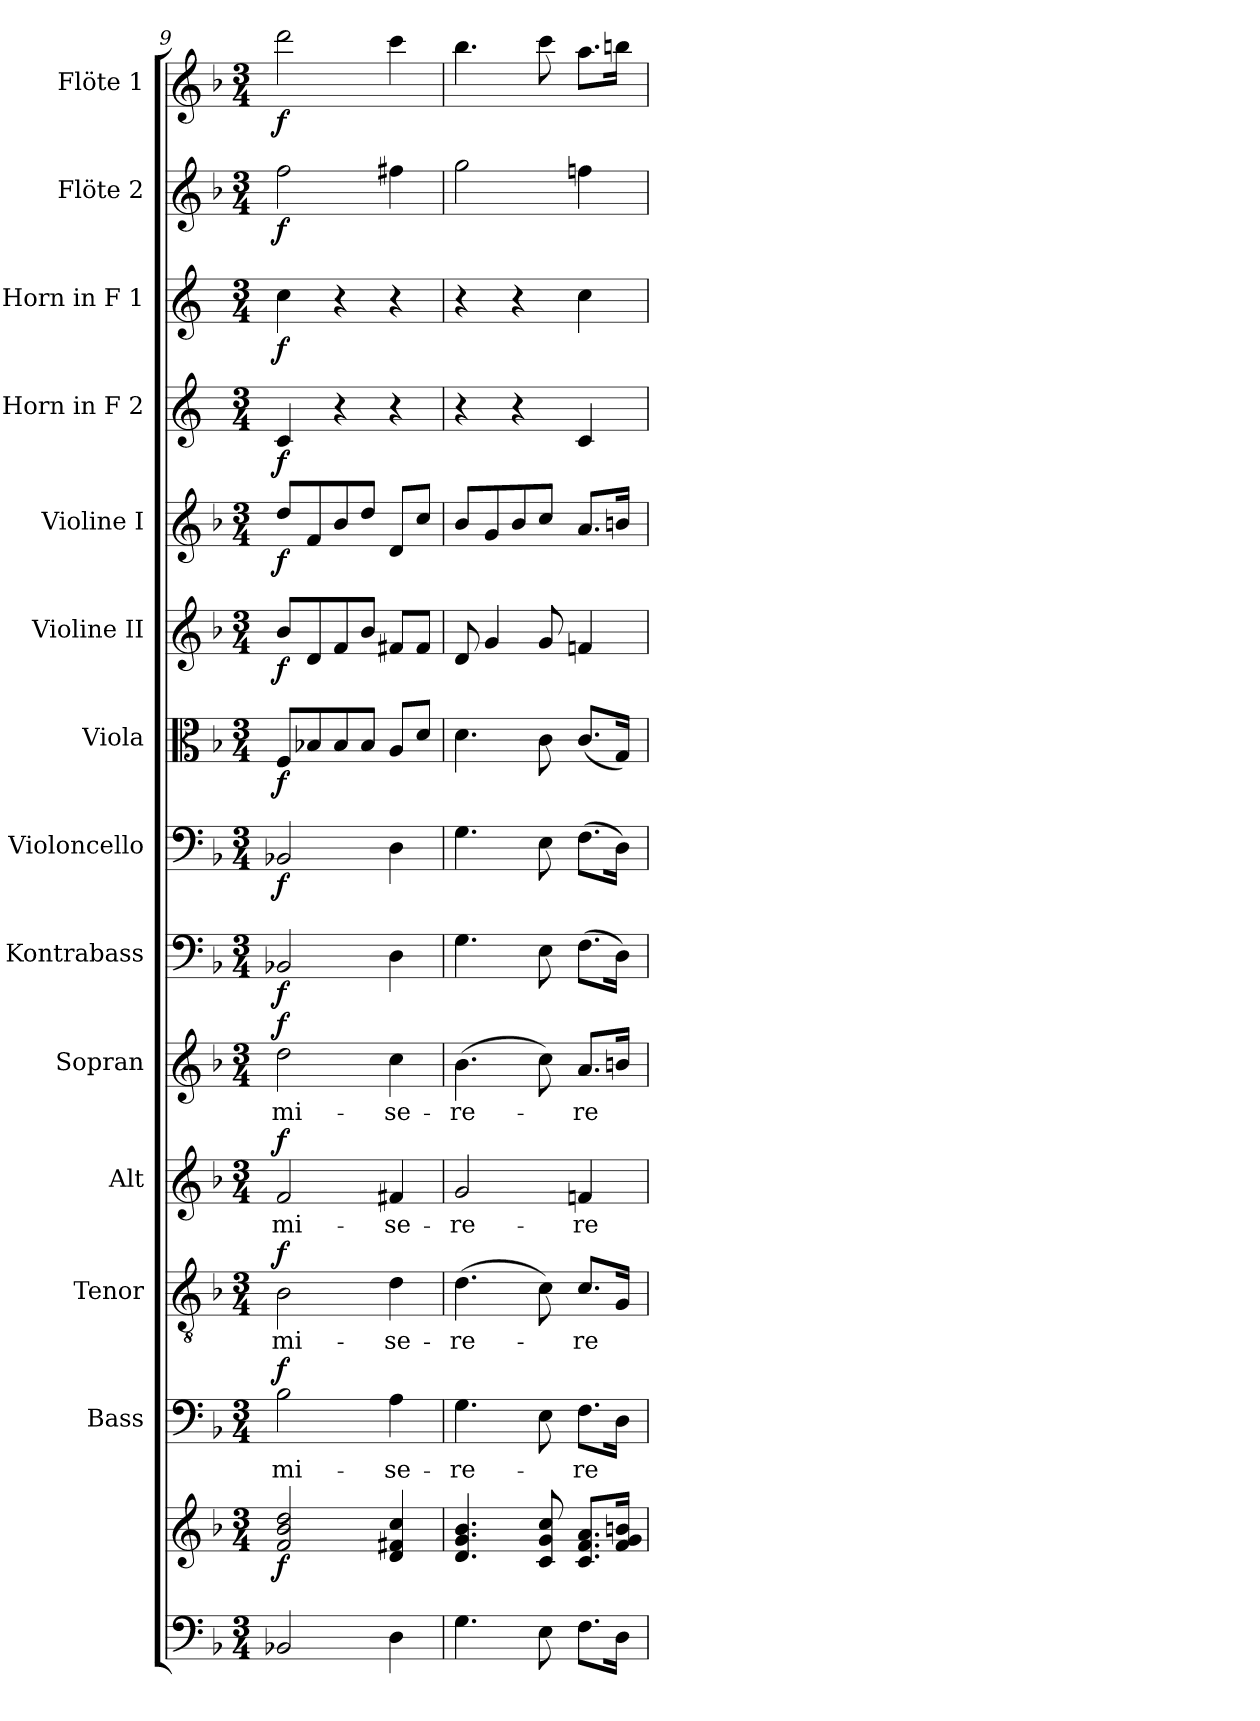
**kern	**kern	**dynam	**kern	**text	**dynam	**kern	**text	**dynam	**kern	**text	**dynam	**kern	**text	**dynam	**kern	**dynam	**kern	**dynam	**kern	**dynam	**kern	**dynam	**kern	**dynam	**kern	**dynam	**kern	**dynam	**kern	**dynam	**kern	**dynam
*part14	*part14	*part14	*part13	*part13	*part13	*part12	*part12	*part12	*part11	*part11	*part11	*part10	*part10	*part10	*part9	*part9	*part8	*part8	*part7	*part7	*part6	*part6	*part5	*part5	*part4	*part4	*part3	*part3	*part2	*part2	*part1	*part1
*staff15	*staff14	*staff14/15	*staff13	*staff13	*staff13	*staff12	*staff12	*staff12	*staff11	*staff11	*staff11	*staff10	*staff10	*staff10	*staff9	*staff9	*staff8	*staff8	*staff7	*staff7	*staff6	*staff6	*staff5	*staff5	*staff4	*staff4	*staff3	*staff3	*staff2	*staff2	*staff1	*staff1
*	*	*	*I"Bass	*	*	*I"Tenor	*	*	*I"Alt	*	*	*I"Sopran	*	*	*I"Kontrabass	*	*I"Violoncello	*	*I"Viola	*	*I"Violine II	*	*I"Violine I	*	*I"Horn in F 2	*	*I"Horn in F 1	*	*I"Flöte 2	*	*I"Flöte 1	*
*	*	*	*I'B.	*	*	*I'T.	*	*	*I'A.	*	*	*I'S.	*	*	*I'Kb.	*	*I'Vc.	*	*I'Vla.	*	*I'Vl. II	*	*I'Vl. I	*	*	*	*	*	*I'Fl. 2	*	*I'Fl. 1	*
!!LO:PB:g=z
*clefF4	*clefG2	*	*clefF4	*	*	*clefGv2	*	*	*clefG2	*	*	*clefG2	*	*	*clefF4	*	*clefF4	*	*clefC3	*	*clefG2	*	*clefG2	*	*clefG2	*	*clefG2	*	*clefG2	*	*clefG2	*
*	*	*	*	*	*	*	*	*	*	*	*	*	*	*	*ITrd7c12	*	*	*	*	*	*	*	*	*	*ITrd4c7	*	*ITrd4c7	*	*	*	*	*
*k[b-]	*k[b-]	*	*k[b-]	*	*	*k[b-]	*	*	*k[b-]	*	*	*k[b-]	*	*	*k[b-]	*	*k[b-]	*	*k[b-]	*	*k[b-]	*	*k[b-]	*	*k[b-]	*	*k[b-]	*	*k[b-]	*	*k[b-]	*
*F:	*F:	*	*F:	*	*	*F:	*	*	*F:	*	*	*F:	*	*	*F:	*	*F:	*	*F:	*	*F:	*	*F:	*	*F:	*	*F:	*	*F:	*	*F:	*
*M3/4	*M3/4	*	*M3/4	*	*	*M3/4	*	*	*M3/4	*	*	*M3/4	*	*	*M3/4	*	*M3/4	*	*M3/4	*	*M3/4	*	*M3/4	*	*M3/4	*	*M3/4	*	*M3/4	*	*M3/4	*
=9	=9	=9	=9	=9	=9	=9	=9	=9	=9	=9	=9	=9	=9	=9	=9	=9	=9	=9	=9	=9	=9	=9	=9	=9	=9	=9	=9	=9	=9	=9	=9	=9
!	!	!LO:DY:b	!	!LO:LY:b	!LO:DY:a	!	!LO:LY:b	!LO:DY:a	!	!LO:LY:b	!LO:DY:a	!	!LO:LY:b	!LO:DY:a	!	!LO:DY:b	!	!LO:DY:b	!	!LO:DY:b	!	!LO:DY:b	!	!LO:DY:b	!	!LO:DY:b	!	!LO:DY:b	!	!LO:DY:b	!	!LO:DY:b
2BB-X/	2f/ 2b-/ 2dd/	f	2B-\	mi-	f	2B-\	mi-	f	2f/	mi-	f	2dd\	mi-	f	2BBB-X/	f	2BB-X/	f	8F/L	f	8b-/L	f	8dd/L	f	4F/	f	4f\	f	2ff\	f	2ddd\	f
.	.	.	.	.	.	.	.	.	.	.	.	.	.	.	.	.	.	.	8B-X/	.	8d/	.	8f/	.	.	.	.	.	.	.	.	.
.	.	.	.	.	.	.	.	.	.	.	.	.	.	.	.	.	.	.	8B-/	.	8f/	.	8b-/	.	4r	.	4r	.	.	.	.	.
.	.	.	.	.	.	.	.	.	.	.	.	.	.	.	.	.	.	.	8B-/J	.	8b-/J	.	8dd/J	.	.	.	.	.	.	.	.	.
!	!	!	!	!LO:LY:b	!	!	!LO:LY:b	!	!	!LO:LY:b	!	!	!LO:LY:b	!	!	!	!	!	!	!	!	!	!	!	!	!	!	!	!	!	!	!
4D\	4d/ 4f#X/ 4cc/	.	4A\	-se-	.	4d\	-se-	.	4f#X/	-se-	.	4cc\	-se-	.	4DD\	.	4D\	.	8A/L	.	8f#X/L	.	8d/L	.	4r	.	4r	.	4ff#X\	.	4ccc\	.
.	.	.	.	.	.	.	.	.	.	.	.	.	.	.	.	.	.	.	8d/J	.	8f#/J	.	8cc/J	.	.	.	.	.	.	.	.	.
=10	=10	=10	=10	=10	=10	=10	=10	=10	=10	=10	=10	=10	=10	=10	=10	=10	=10	=10	=10	=10	=10	=10	=10	=10	=10	=10	=10	=10	=10	=10	=10	=10
!	!	!	!	!LO:LY:b	!	!	!LO:LY:b	!	!	!LO:LY:b	!	!	!LO:LY:b	!	!	!	!	!	!	!	!	!	!	!	!	!	!	!	!	!	!	!
4.G\	4.d/ 4.g/ 4.b-/	.	4.G\	-re-	.	(>4.d\	-re-	.	2g/	-re-	.	(>4.b-\	-re-	.	4.GG\	.	4.G\	.	4.d\	.	8d/	.	8b-/L	.	4r	.	4r	.	2gg\	.	4.bb-\	.
.	.	.	.	.	.	.	.	.	.	.	.	.	.	.	.	.	.	.	.	.	4g/	.	8g/	.	.	.	.	.	.	.	.	.
.	.	.	.	.	.	.	.	.	.	.	.	.	.	.	.	.	.	.	.	.	.	.	8b-/	.	4r	.	4r	.	.	.	.	.
8E\	8c/ 8g/ 8cc/	.	8E\	.	.	8c\)	.	.	.	.	.	8cc\)	.	.	8EE\	.	8E\	.	8c\	.	8g/	.	8cc/J	.	.	.	.	.	.	.	8ccc\	.
!	!	!	!	!LO:LY:b	!	!	!LO:LY:b	!	!	!LO:LY:b	!	!	!LO:LY:b	!	!	!	!	!	!	!	!	!	!	!	!	!	!	!	!	!	!	!
8.F\L	8.c/ 8.f/ 8.a/L	.	8.F\L	-re	.	8.c/L	-re	.	4fn/	-re	.	8.a/L	-re	.	(>8.FF\L	.	(>8.F\L	.	(<8.c/L	.	4fn/	.	8.a/L	.	4F/	.	4f\	.	4ffn\	.	8.aa\L	.
16D\Jk	16f/ 16g/ 16bn/Jk	.	16D\Jk	.	.	16G/Jk	.	.	.	.	.	16bn/Jk	.	.	16DD\Jk)	.	16D\Jk)	.	16G/Jk)	.	.	.	16bn/Jk	.	.	.	.	.	.	.	16bbn\Jk	.
=	=	=	=	=	=	=	=	=	=	=	=	=	=	=	=	=	=	=	=	=	=	=	=	=	=	=	=	=	=	=	=	=
*-	*-	*-	*-	*-	*-	*-	*-	*-	*-	*-	*-	*-	*-	*-	*-	*-	*-	*-	*-	*-	*-	*-	*-	*-	*-	*-	*-	*-	*-	*-	*-	*-
